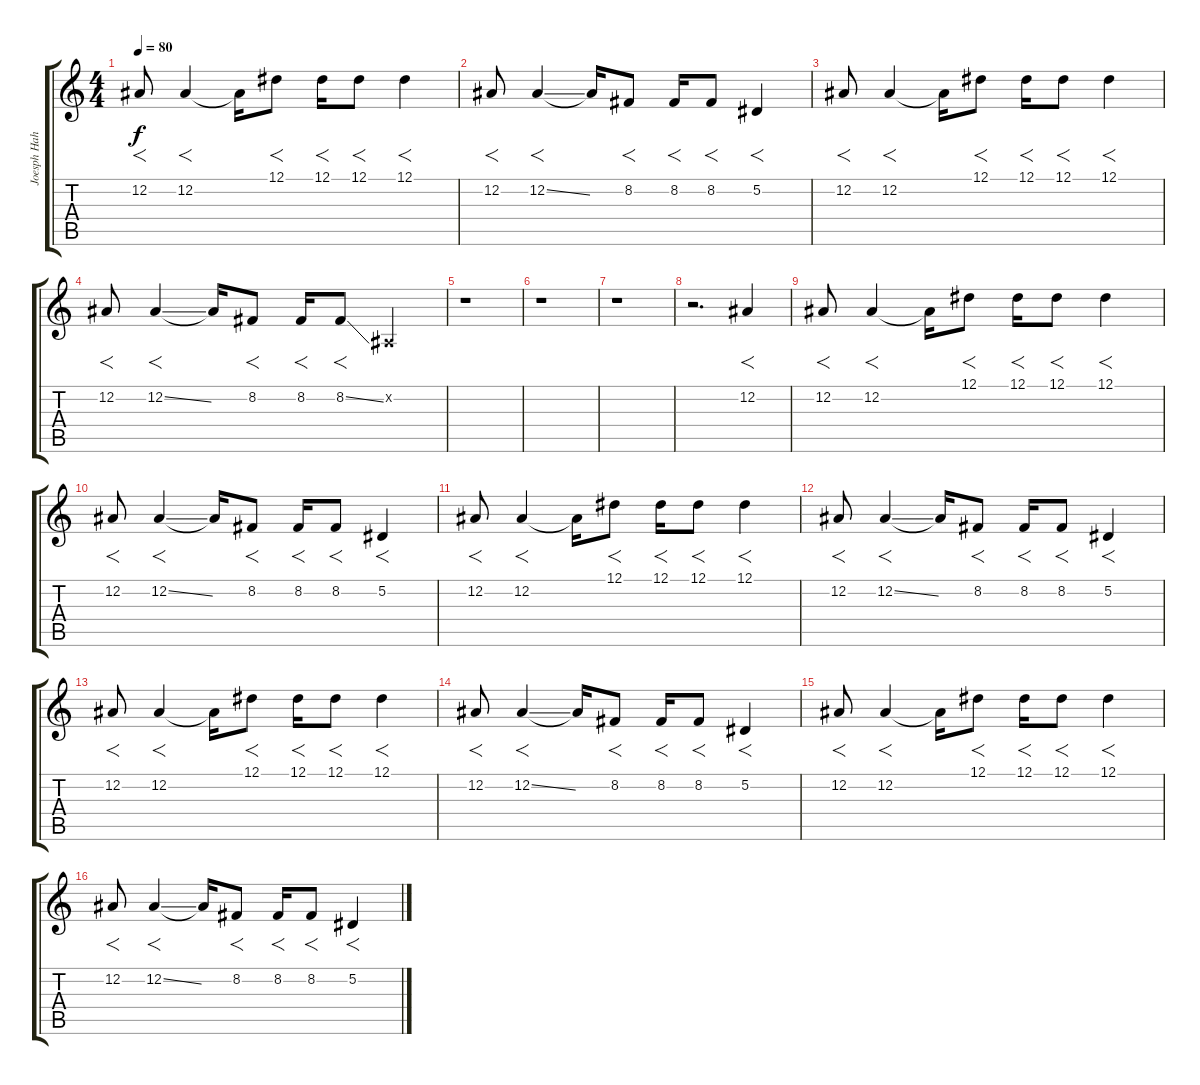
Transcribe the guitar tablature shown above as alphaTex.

\track ("Joesph Hahn" "Joesph Hah") {instrument lead6voice}
\staff {score tabs}
\tuning (Eb4 Bb3 Gb3 Db3 Ab2 Db2) {hide}
\ts (4 4)
\tempo 80
\clef g2
\ks c
12.2.8{f dy f instrument lead6voice} 12.2.4{f} 12.2{t}.16 12.1.8{f} 12.1.16{f} 12.1.8{f} 12.1.4{f} |
12.2.8{f} 12.2{ss}.4{f} 12.2{t}.16 8.2.8{f} 8.2.16{f} 8.2.8{f} 5.2.4{f} |
12.2.8{f} 12.2.4{f} 12.2{t}.16 12.1.8{f} 12.1.16{f} 12.1.8{f} 12.1.4{f} |
12.2.8{f} 12.2{ss}.4{f} 12.2{t}.16 8.2.8{f} 8.2.16{f} 8.2{ss}.8{f} 0.2{x}.4 |
r.1 |
r.1 |
r.1 |
r.2{d} 12.2.4{f} |
12.2.8{f} 12.2.4{f} 12.2{t}.16 12.1.8{f} 12.1.16{f} 12.1.8{f} 12.1.4{f} |
12.2.8{f} 12.2{ss}.4{f} 12.2{t}.16 8.2.8{f} 8.2.16{f} 8.2.8{f} 5.2.4{f} |
12.2.8{f} 12.2.4{f} 12.2{t}.16 12.1.8{f} 12.1.16{f} 12.1.8{f} 12.1.4{f} |
12.2.8{f} 12.2{ss}.4{f} 12.2{t}.16 8.2.8{f} 8.2.16{f} 8.2.8{f} 5.2.4{f} |
12.2.8{f} 12.2.4{f} 12.2{t}.16 12.1.8{f} 12.1.16{f} 12.1.8{f} 12.1.4{f} |
12.2.8{f} 12.2{ss}.4{f} 12.2{t}.16 8.2.8{f} 8.2.16{f} 8.2.8{f} 5.2.4{f} |
12.2.8{f} 12.2.4{f} 12.2{t}.16 12.1.8{f} 12.1.16{f} 12.1.8{f} 12.1.4{f} |
12.2.8{f} 12.2{ss}.4{f} 12.2{t}.16 8.2.8{f} 8.2.16{f} 8.2.8{f} 5.2.4{f}
